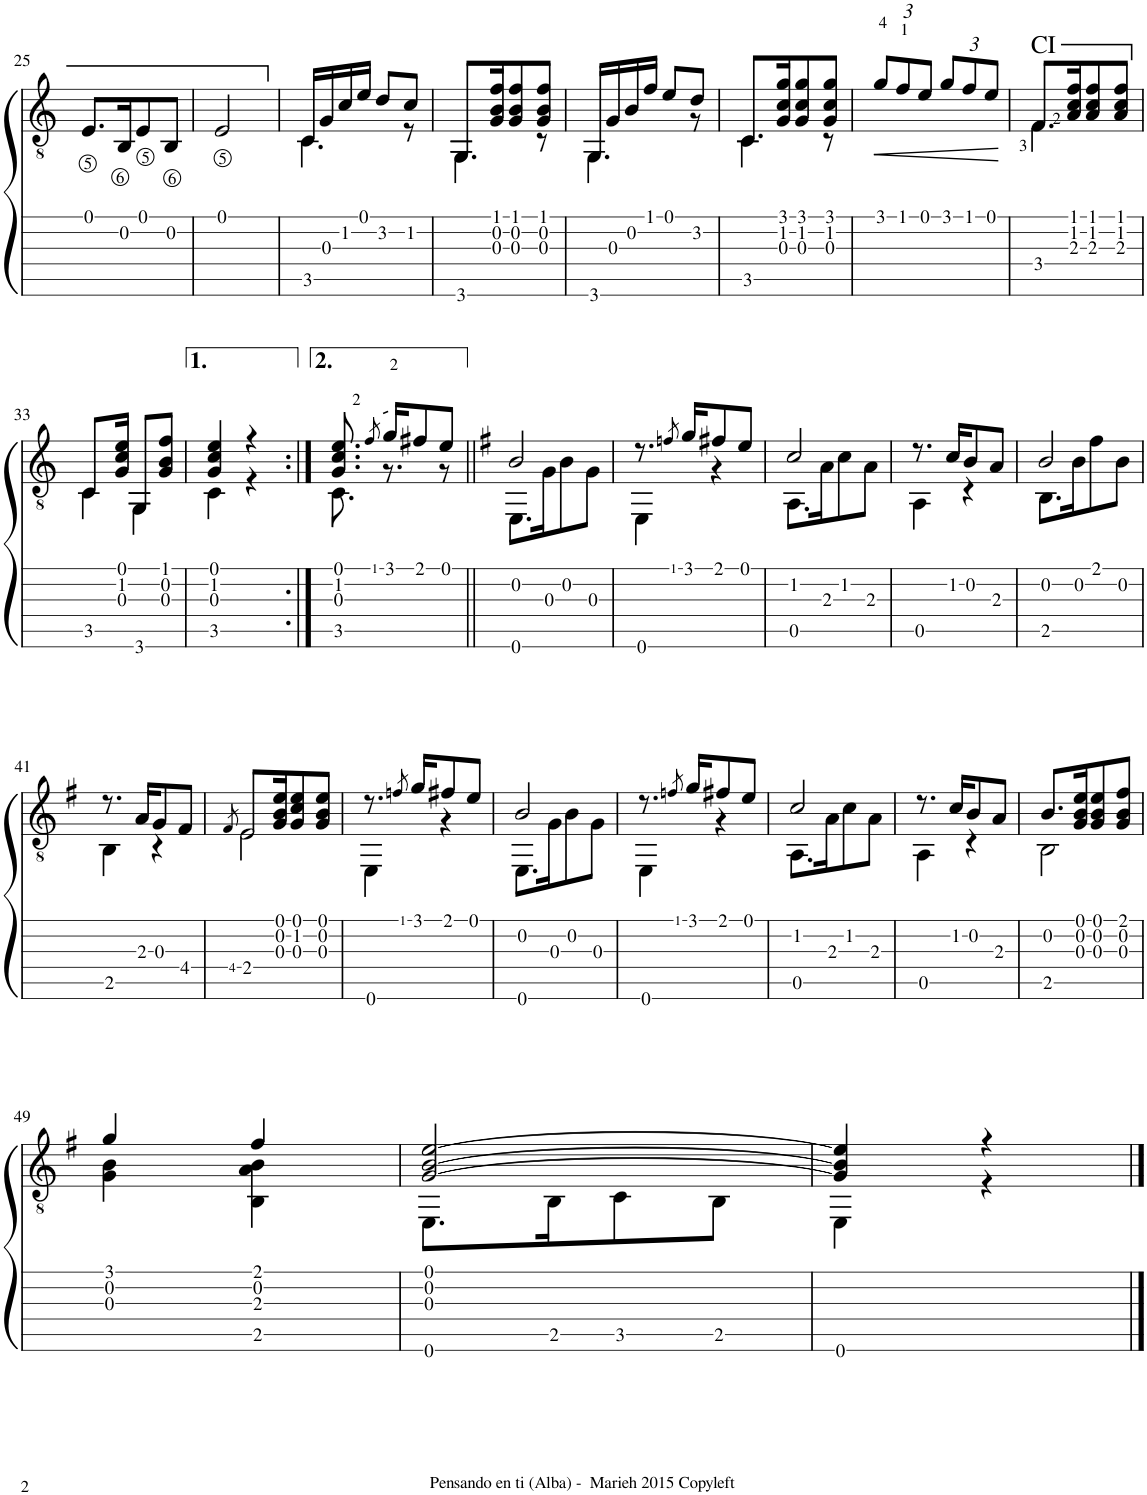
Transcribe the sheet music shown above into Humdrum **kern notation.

**kern	**kern	**dynam
*part2	*part1	*part1
*staff2	*staff1	*staff1
*I"Guitare classique [Tablature]	*I"Guitare classique	*
!!LO:PB:g=z
*	*clefGv2	*
*k[]	*k[]	*
*M2/4	*M2/4	*
=25	=25	=25
8.eL	8.e/L	.
16BJk	16B/K	.
8eL	8e/	.
8BJ	8B/J	.
=26	=26	=26
2e	2e/	.
=27	=27	=27
*^	*^	*
16CLL	4.C	16C/LL	4.C\	.
16GJ	.	16G/	.	.
16cL	.	16c/	.	.
16eJJ	.	16e/JJ	.	.
8dL	.	8d/L	.	.
8cJ	8r	8c/J	8r	.
=28	=28	=28	=28	=28
8.r	4.GG	8.GG/L	4.GG\	.
16G 16B 16f	.	16G/ 16B/ 16f/K	.	.
8G\ 8B\ 8f\L	.	8G/ 8B/ 8f/	.	.
8G\ 8B\ 8f\J	8r	8G/ 8B/ 8f/J	8r	.
=29	=29	=29	=29	=29
16r	4.GG	16GG/LL	4.GG\	.
16GLL	.	16G/	.	.
16B	.	16B/	.	.
16fJJ	.	16f/JJ	.	.
8eL	.	8e/L	.	.
8dJ	8r	8d/J	8r	.
=30	=30	=30	=30	=30
8.CL	4.r	8.C/L	4.C\	.
16G\ 16c\ 16g\Jk	.	16G/ 16c/ 16g/K	.	.
8G\ 8c\ 8g\L	.	8G/ 8c/ 8g/	.	.
8G\ 8c\ 8g\J	8r	8G/ 8c/ 8g/J	8r	.
*v	*v	*	*	*
*	*v	*v	*
=31	=31	=31
*Xbrackettup	*Xbrackettup	*
*^	*^	*
!	!	!	!	!LO:HP:b
*v	*v	*	*	*
*	*v	*v	*
12gL	12g/L	<
12f	12f/	.
12eJ	12e/J	.
12gL	12g/L	.
12f	12f/	.
12eJ	12e/J	.
.	.	[
=32	=32	=32
*^	*^	*
!	!	!LO:TX:a:t=CI	!	!
8.FL	2F	8.F/L	2F\	.
16A\ 16c\ 16f\Jk	.	16A/ 16c/ 16f/K	.	.
8A\ 8c\ 8f\L	.	8A/ 8c/ 8f/	.	.
8A\ 8c\ 8f\J	.	8A/ 8c/ 8f/J	.	.
!!LO:LB:g=z	!!
=33	=33	=33	=33	=33
8.CL	4C	8.C/L	4C\	.
16G\ 16c\ 16e\Jk	.	16G/ 16c/ 16e/Jk	.	.
8r	4GG	8GG/L	4GG\	.
8G 8B 8f	.	8G/ 8B/ 8f/J	.	.
=34	=34	=34	=34	=34
4G 4c 4e	4C	4G/ 4c/ 4e/	4C\	.
4r	4r	4r	4r	.
=35:|!	=35:|!	=35:|!	=35:|!	=35:|!
8.G\ 8.c\ 8.e\L	8.C	8.G/ 8.c/ 8.e/	8.C\	.
qf	.	8qf/	.	.
16gJk	8.r	16g/KL	8.r	.
8f#XL	.	8f#X/	.	.
8eJ	8r	8e/J	8r	.
=36||	=36||	=36||	=36||	=36||
*k[f#]	*	*k[f#]	*	*
2B	8.EEL	2B/	8.EE\L	.
.	16GJk	.	16G\K	.
.	8BL	.	8B\	.
.	8GJ	.	8G\J	.
=37	=37	=37	=37	=37
8.r	4EE	8.r	4EE\	.
qfn	.	8qfn/	.	.
16g	.	16g/KL	.	.
8f#XL	4r	8f#X/	4r	.
8eJ	.	8e/J	.	.
=38	=38	=38	=38	=38
2c	8.AAL	2c/	8.AA\L	.
.	16AJk	.	16A\K	.
.	8cL	.	8c\	.
.	8AJ	.	8A\J	.
=39	=39	=39	=39	=39
8.r	4AA	8.r	4AA\	.
16c	.	16c/KL	.	.
8BL	4r	8B/	4r	.
8AJ	.	8A/J	.	.
=40	=40	=40	=40	=40
2B	8.BBL	2B/	8.BB\L	.
.	16BJk	.	16B\K	.
.	8f#L	.	8f#\	.
.	8BJ	.	8B\J	.
!!LO:LB:g=z	!!
=41	=41	=41	=41	=41
8.r	4BB	8.r	4BB\	.
16A	.	16A/KL	.	.
8GL	4r	8G/	4r	.
8F#J	.	8F#/J	.	.
=42	=42	=42	=42	=42
qF#	.	8qF#/	.	.
2E	8.EL	2E\	8.E/L	.
.	16G\ 16B\ 16e\Jk	.	16G/ 16B/ 16e/K	.
.	8G\ 8c\ 8e\L	.	8G/ 8c/ 8e/	.
.	8G\ 8B\ 8e\J	.	8G/ 8B/ 8e/J	.
=43	=43	=43	=43	=43
8.r	4EE	8.r	4EE\	.
qfn	.	8qfn/	.	.
16g	.	16g/KL	.	.
8f#XL	4r	8f#X/	4r	.
8eJ	.	8e/J	.	.
=44	=44	=44	=44	=44
2B	8.EEL	2B/	8.EE\L	.
.	16GJk	.	16G\K	.
.	8BL	.	8B\	.
.	8GJ	.	8G\J	.
=45	=45	=45	=45	=45
8.r	4EE	8.r	4EE\	.
qfn	.	8qfn/	.	.
16g	.	16g/KL	.	.
8f#XL	4r	8f#X/	4r	.
8eJ	.	8e/J	.	.
=46	=46	=46	=46	=46
2c	8.AAL	2c/	8.AA\L	.
.	16AJk	.	16A\K	.
.	8cL	.	8c\	.
.	8AJ	.	8A\J	.
=47	=47	=47	=47	=47
8.r	4AA	8.r	4AA\	.
16c	.	16c/KL	.	.
8BL	4r	8B/	4r	.
8AJ	.	8A/J	.	.
=48	=48	=48	=48	=48
8.BL	2BB	8.B/L	2BB\	.
16G\ 16B\ 16e\Jk	.	16G/ 16B/ 16e/K	.	.
8G\ 8B\ 8e\L	.	8G/ 8B/ 8e/	.	.
8G\ 8B\ 8f#\J	.	8G/ 8B/ 8f#/J	.	.
!!LO:LB:g=z	!!
=49	=49	=49	=49	=49
4g	4G 4B	4g/	4G\ 4B\	.
4f#	4BB 4A 4B	4f#/	4BB\ 4A\ 4B\	.
=50	=50	=50	=50	=50
2G 2B 2e	8.EEL	[2G/ [2B/ [2e/	8.EE\L	.
.	16BBJk	.	16BB\K	.
.	8CL	.	8C\	.
.	8BBJ	.	8BB\J	.
=51	=51	=51	=51	=51
4r	4EE	4G/] 4B/] 4e/]	4EE\	.
4r	4r	4r	4r	.
*v	*v	*	*	*
*	*v	*v	*
==	==	==
*-	*-	*-
